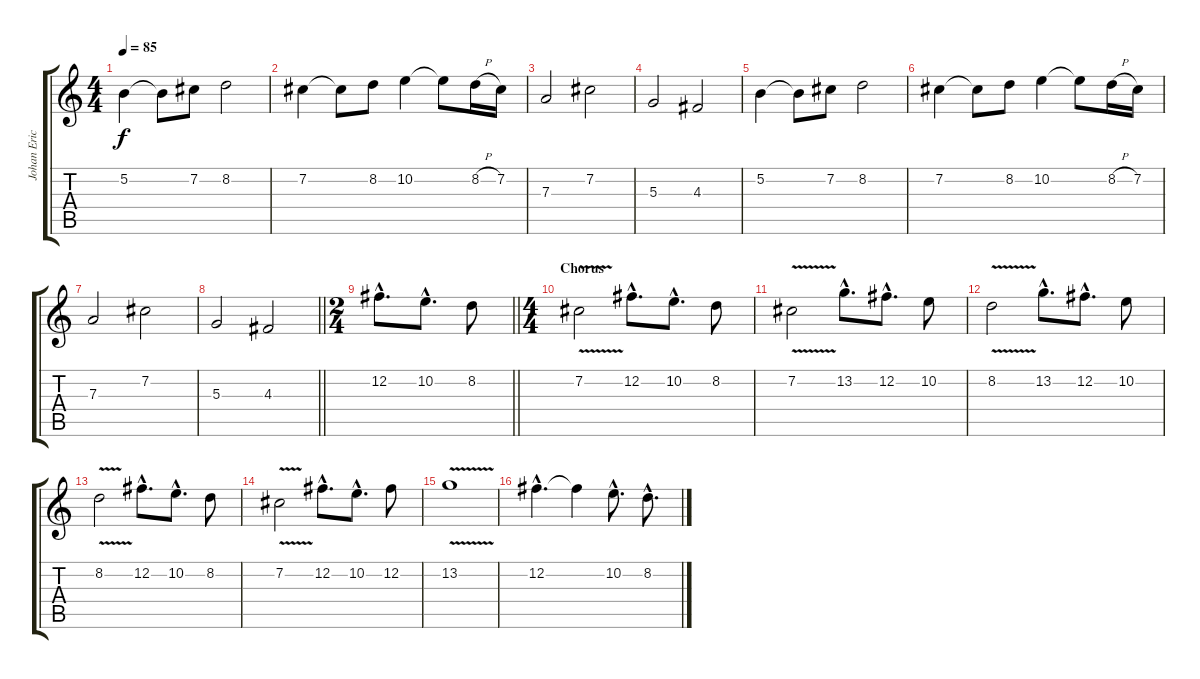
\track ("Johan Ericson" "Johan Eric") {instrument distortionguitar}
\staff {score tabs}
\tuning (B3 Gb3 D3 A2 E2 B1) {hide}
\ts (4 4)
\tempo 85
\clef g2
\ks c
5.2.4{dy f} 5.2{t}.8 7.2.8 8.2.2 |
7.2.4 7.2{t}.8 8.2.8 10.2.4 10.2{t}.8 8.2{h}.16 7.2.16 |
7.3.2 7.2.2 |
5.3.2 4.3.2 |
5.2.4 5.2{t}.8 7.2.8 8.2.2 |
7.2.4 7.2{t}.8 8.2.8 10.2.4 10.2{t}.8 8.2{h}.16 7.2.16 |
7.3.2 7.2.2 |
\barLineRight lightlight
5.3.2 4.3.2 |
\ts (2 4)
\section ("" "")
\barLineRight lightlight
12.2{hac}.8{d} 10.2{hac}.8{d} 8.2.8 |
\ts (4 4)
\section ("" "Chorus")
7.2{v}.2 12.2{hac}.8{d} 10.2{hac}.8{d} 8.2.8 |
7.2{v}.2 13.2{hac}.8{d} 12.2{hac}.8{d} 10.2.8 |
8.2{v}.2 13.2{hac}.8{d} 12.2{hac}.8{d} 10.2.8 |
8.2{v}.2 12.2{hac}.8{d} 10.2{hac}.8{d} 8.2.8 |
7.2{v}.2 12.2{hac}.8{d} 10.2{hac}.8{d} 12.2.8 |
13.2{v}.1 |
12.2{hac}.4{d} 12.2{t}.4 10.2{hac}.8{d} 8.2{hac}.8{d}
